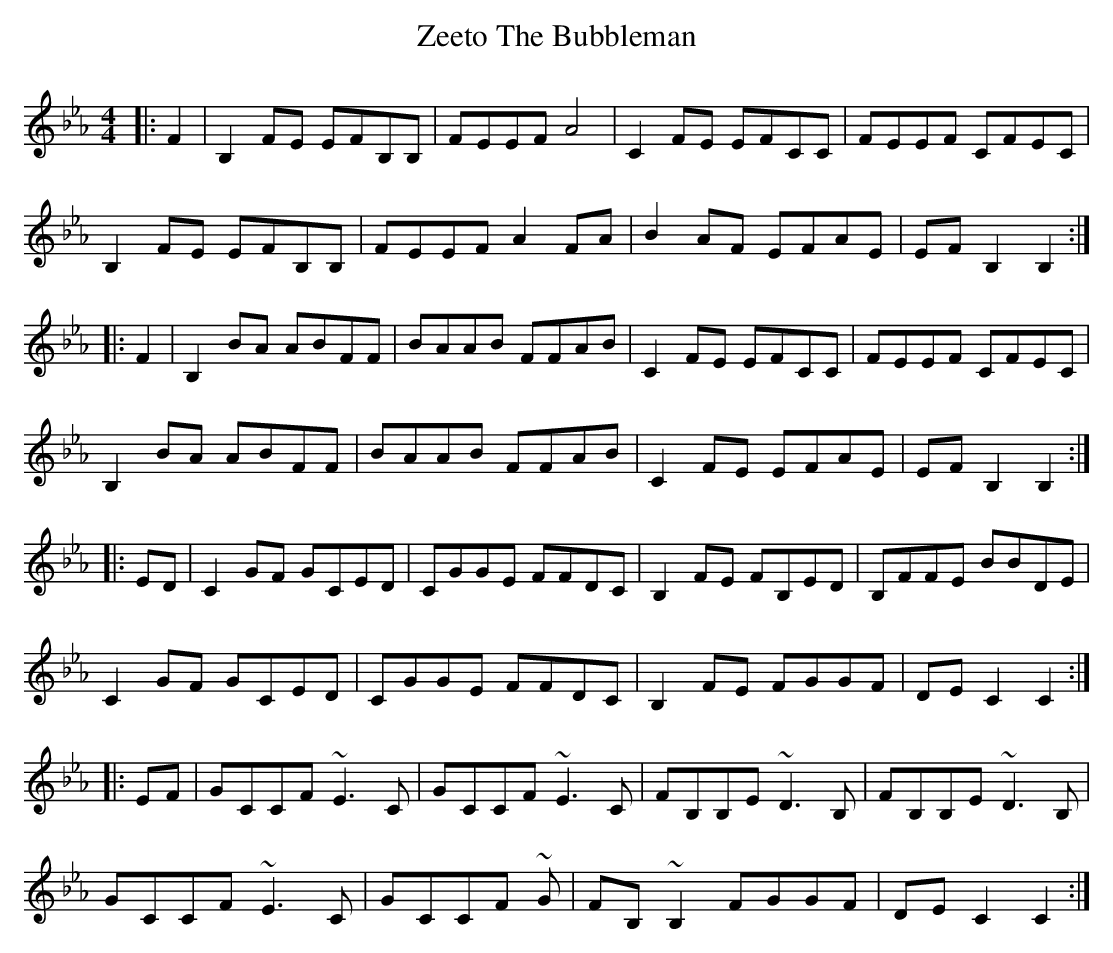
X:1
T: Zeeto The Bubbleman
M: 4/4
L: 1/8
K: Fdor
K: Bbmix
|:F2|B,2FE EFB,B,|FEEF A4|C2FE EFCC|FEEF CFEC|
B,2FE EFB,B,|FEEF A2FA|B2AF EFAE|EFB,2 B,2:|
|:F2|B,2BA ABFF|BAAB FFAB|C2FE EFCC|FEEF CFEC|
B,2BA ABFF|BAAB FFAB|C2FE EFAE|EFB,2 B,2:|
|:ED|C2GF GCED|CGGE FFDC|B,2FE FB,ED|B,FFE BBDE|
C2GF GCED|CGGE FFDC|B,2FE FGGF|DEC2 C2:|
|:EF|GCCF ~E3C|GCCF ~E3C|FB,B,E ~D3B,|FB,B,E ~D3B,|
GCCF ~E3C|GCCF ~3G|FB,~B,2 FGGF|DEC2 C2:|
